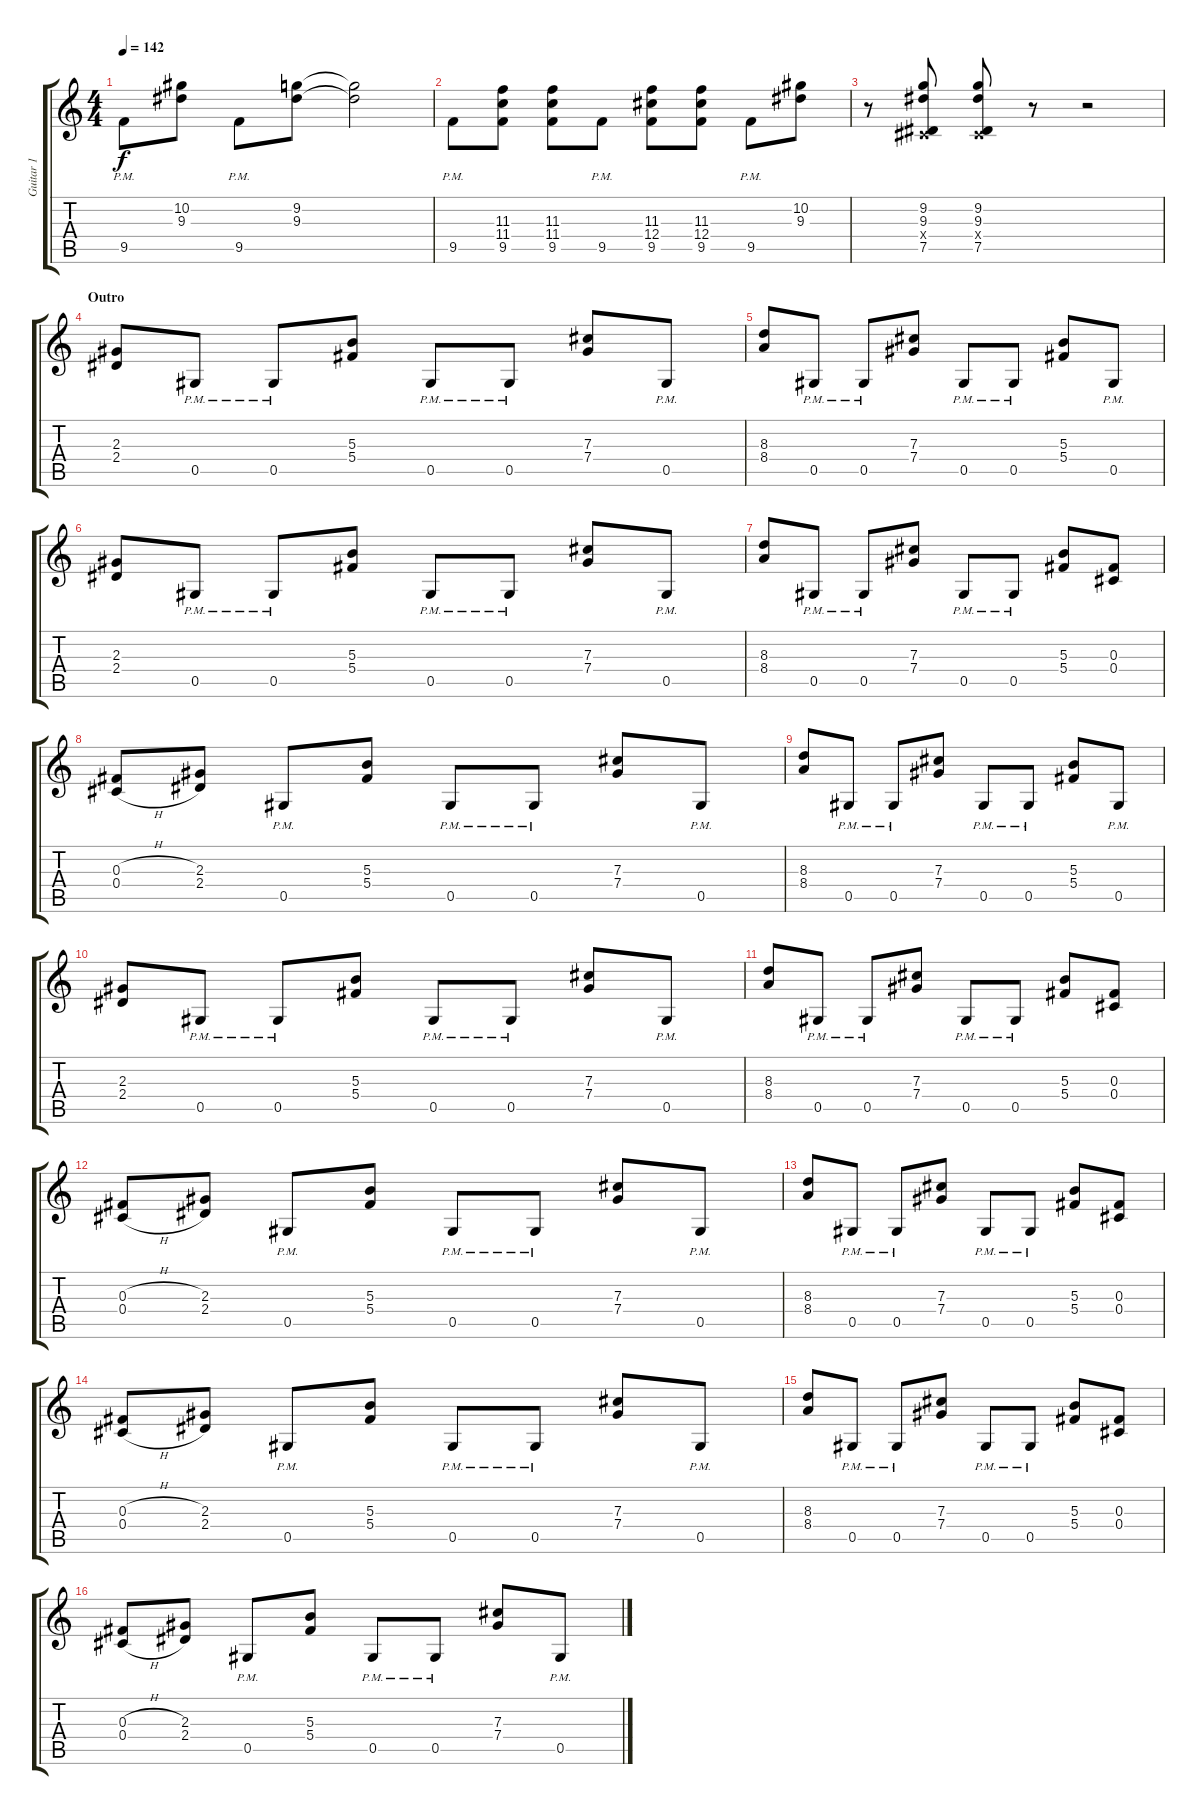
\track ("Guitar 1" "Guitar 1") {instrument distortionguitar}
\staff {score tabs}
\tuning (Eb4 Bb3 Gb3 Db3 Ab2 Eb2) {hide}
\ts (4 4)
\tempo 142
\clef g2
\ks c
9.5{pm}.8{dy f} (10.2 9.3).8 9.5{pm}.8 (9.2 9.3).8 (9.2{t} 9.3{t}).2 |
9.5{pm}.8 (11.3 11.4 9.5).8 (11.3 11.4 9.5).8 9.5{pm}.8 (11.3 12.4 9.5).8 (11.3 12.4 9.5).8 9.5{pm}.8 (10.2 9.3).8 |
r.8 (9.2 9.3 0.4{x} 7.5).8 (9.2 9.3 0.4{x} 7.5).8 r.8 r.2 |
\section ("" "Outro")
(2.3 2.4).8 0.5{pm}.8 0.5{pm}.8 (5.3 5.4).8 0.5{pm}.8 0.5{pm}.8 (7.3 7.4).8 0.5{pm}.8 |
(8.3 8.4).8 0.5{pm}.8 0.5{pm}.8 (7.3 7.4).8 0.5{pm}.8 0.5{pm}.8 (5.3 5.4).8 0.5{pm}.8 |
(2.3 2.4).8 0.5{pm}.8 0.5{pm}.8 (5.3 5.4).8 0.5{pm}.8 0.5{pm}.8 (7.3 7.4).8 0.5{pm}.8 |
(8.3 8.4).8 0.5{pm}.8 0.5{pm}.8 (7.3 7.4).8 0.5{pm}.8 0.5{pm}.8 (5.3 5.4).8 (0.3 0.4).8 |
(0.3{h} 0.4{h}).8 (2.3 2.4).8 0.5{pm}.8 (5.3 5.4).8 0.5{pm}.8 0.5{pm}.8 (7.3 7.4).8 0.5{pm}.8 |
(8.3 8.4).8 0.5{pm}.8 0.5{pm}.8 (7.3 7.4).8 0.5{pm}.8 0.5{pm}.8 (5.3 5.4).8 0.5{pm}.8 |
(2.3 2.4).8 0.5{pm}.8 0.5{pm}.8 (5.3 5.4).8 0.5{pm}.8 0.5{pm}.8 (7.3 7.4).8 0.5{pm}.8 |
(8.3 8.4).8 0.5{pm}.8 0.5{pm}.8 (7.3 7.4).8 0.5{pm}.8 0.5{pm}.8 (5.3 5.4).8 (0.3 0.4).8 |
(0.3{h} 0.4{h}).8 (2.3 2.4).8 0.5{pm}.8 (5.3 5.4).8 0.5{pm}.8 0.5{pm}.8 (7.3 7.4).8 0.5{pm}.8 |
(8.3 8.4).8 0.5{pm}.8 0.5{pm}.8 (7.3 7.4).8 0.5{pm}.8 0.5{pm}.8 (5.3 5.4).8 (0.3 0.4).8 |
(0.3{h} 0.4{h}).8 (2.3 2.4).8 0.5{pm}.8 (5.3 5.4).8 0.5{pm}.8 0.5{pm}.8 (7.3 7.4).8 0.5{pm}.8 |
(8.3 8.4).8 0.5{pm}.8 0.5{pm}.8 (7.3 7.4).8 0.5{pm}.8 0.5{pm}.8 (5.3 5.4).8 (0.3 0.4).8 |
(0.3{h} 0.4{h}).8 (2.3 2.4).8 0.5{pm}.8 (5.3 5.4).8 0.5{pm}.8 0.5{pm}.8 (7.3 7.4).8 0.5{pm}.8
